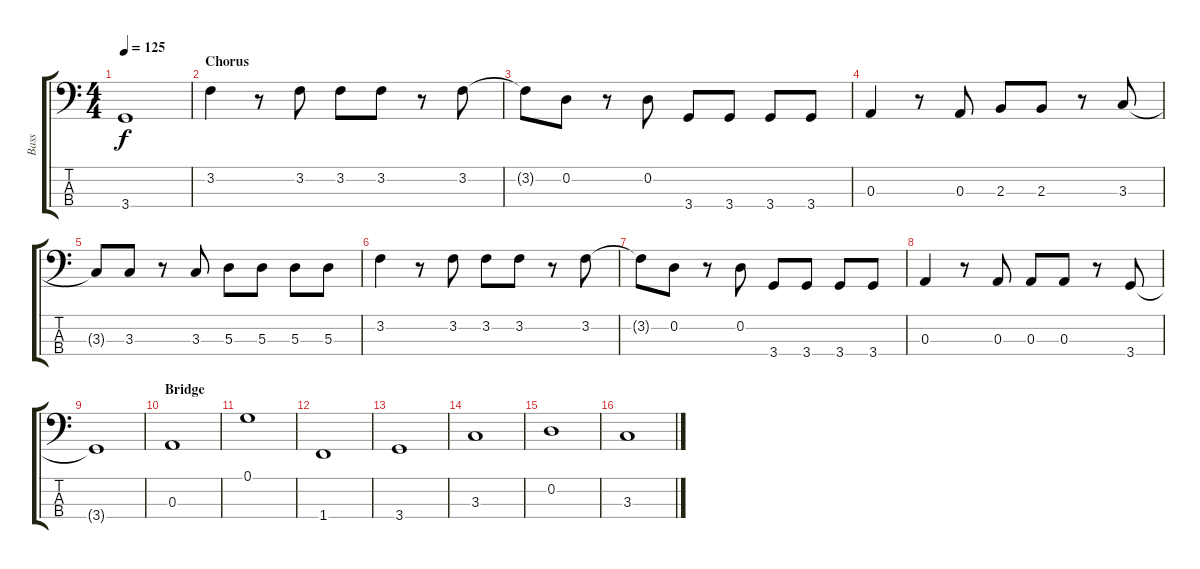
\track ("Bass" "Bass") {instrument electricbassfinger}
\staff {score tabs}
\tuning (G2 D2 A1 E1) {hide}
\ts (4 4)
\tempo 125
\clef f4
\ks c
3.4{t}.1{dy f} |
\section ("" "Chorus")
3.2.4 r.8 3.2.8 3.2.8 3.2.8 r.8 3.2.8 |
3.2{t}.8 0.2.8 r.8 0.2.8 3.4.8 3.4.8 3.4.8 3.4.8 |
0.3.4 r.8 0.3.8 2.3.8 2.3.8 r.8 3.3.8 |
3.3{t}.8 3.3.8 r.8 3.3.8 5.3.8 5.3.8 5.3.8 5.3.8 |
3.2.4 r.8 3.2.8 3.2.8 3.2.8 r.8 3.2.8 |
3.2{t}.8 0.2.8 r.8 0.2.8 3.4.8 3.4.8 3.4.8 3.4.8 |
0.3.4 r.8 0.3.8 0.3.8 0.3.8 r.8 3.4.8 |
3.4{t}.1 |
\section ("" "Bridge")
0.3.1 |
0.1.1 |
1.4.1 |
3.4.1 |
3.3.1 |
0.2.1 |
3.3.1
